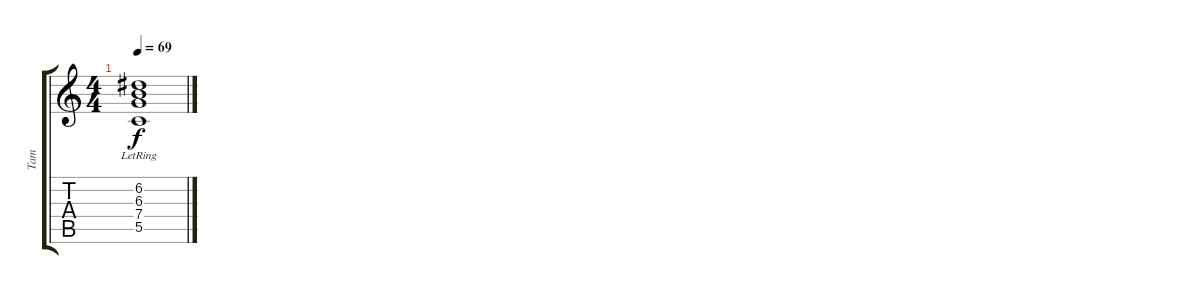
\track ("Tam" "Tam") {instrument overdrivenguitar}
\staff {score tabs}
\tuning (D4 A3 F3 C3 G2 C2) {hide}
\ts (4 4)
\tempo 69
\clef g2
\ks c
(6.2 6.3 7.4 5.5{lr}).1{dy f}
